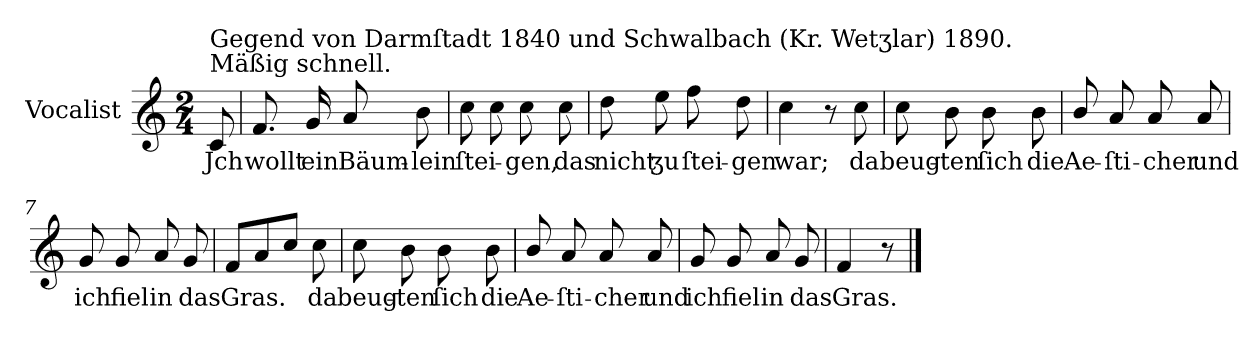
**kern	**text
*part1	*part1
*staff1	*staff1
*I"Vocalist	*
*k[]	*
*C:	*
*M2/4	*
=	=
!LO:TX:a:t=Mäßig schnell.	!
!LO:TX:a:t=Gegend von Darmſtadt 1840 und Schwalbach (Kr. Wetʒlar) 1890.	!
8c	Jch
=1	=1
8.f	wollt
16g	ein
8a	Bäum-
8b	-lein
=2	=2
8cc	ſtei-
8cc	.
8cc	-gen,
8cc	das
=3	=3
8dd	nicht
8ee	ʒu
8ff	ſtei-
8dd	-gen
=4	=4
4cc	war;
8r	.
8cc	da
=5	=5
8cc	beug-
8b	-ten
8b	ſich
8b	die
=6	=6
8b/	Ae-
8a	-ſti-
8a	-cher
8a	und
=7	=7
8g	ich
8g	fiel
8a	in
8g	das
=8	=8
8fL	Gras.
8a	.
8ccJ	.
8cc	da
=9	=9
8cc	beug-
8b	-ten
8b	ſich
8b	die
=10	=10
8b/	Ae-
8a	-ſti-
8a	-cher
8a	und
=11	=11
8g	ich
8g	fiel
8a	in
8g	das
=12	=12
4f	Gras.
8r	.
==	==
*-	*-
